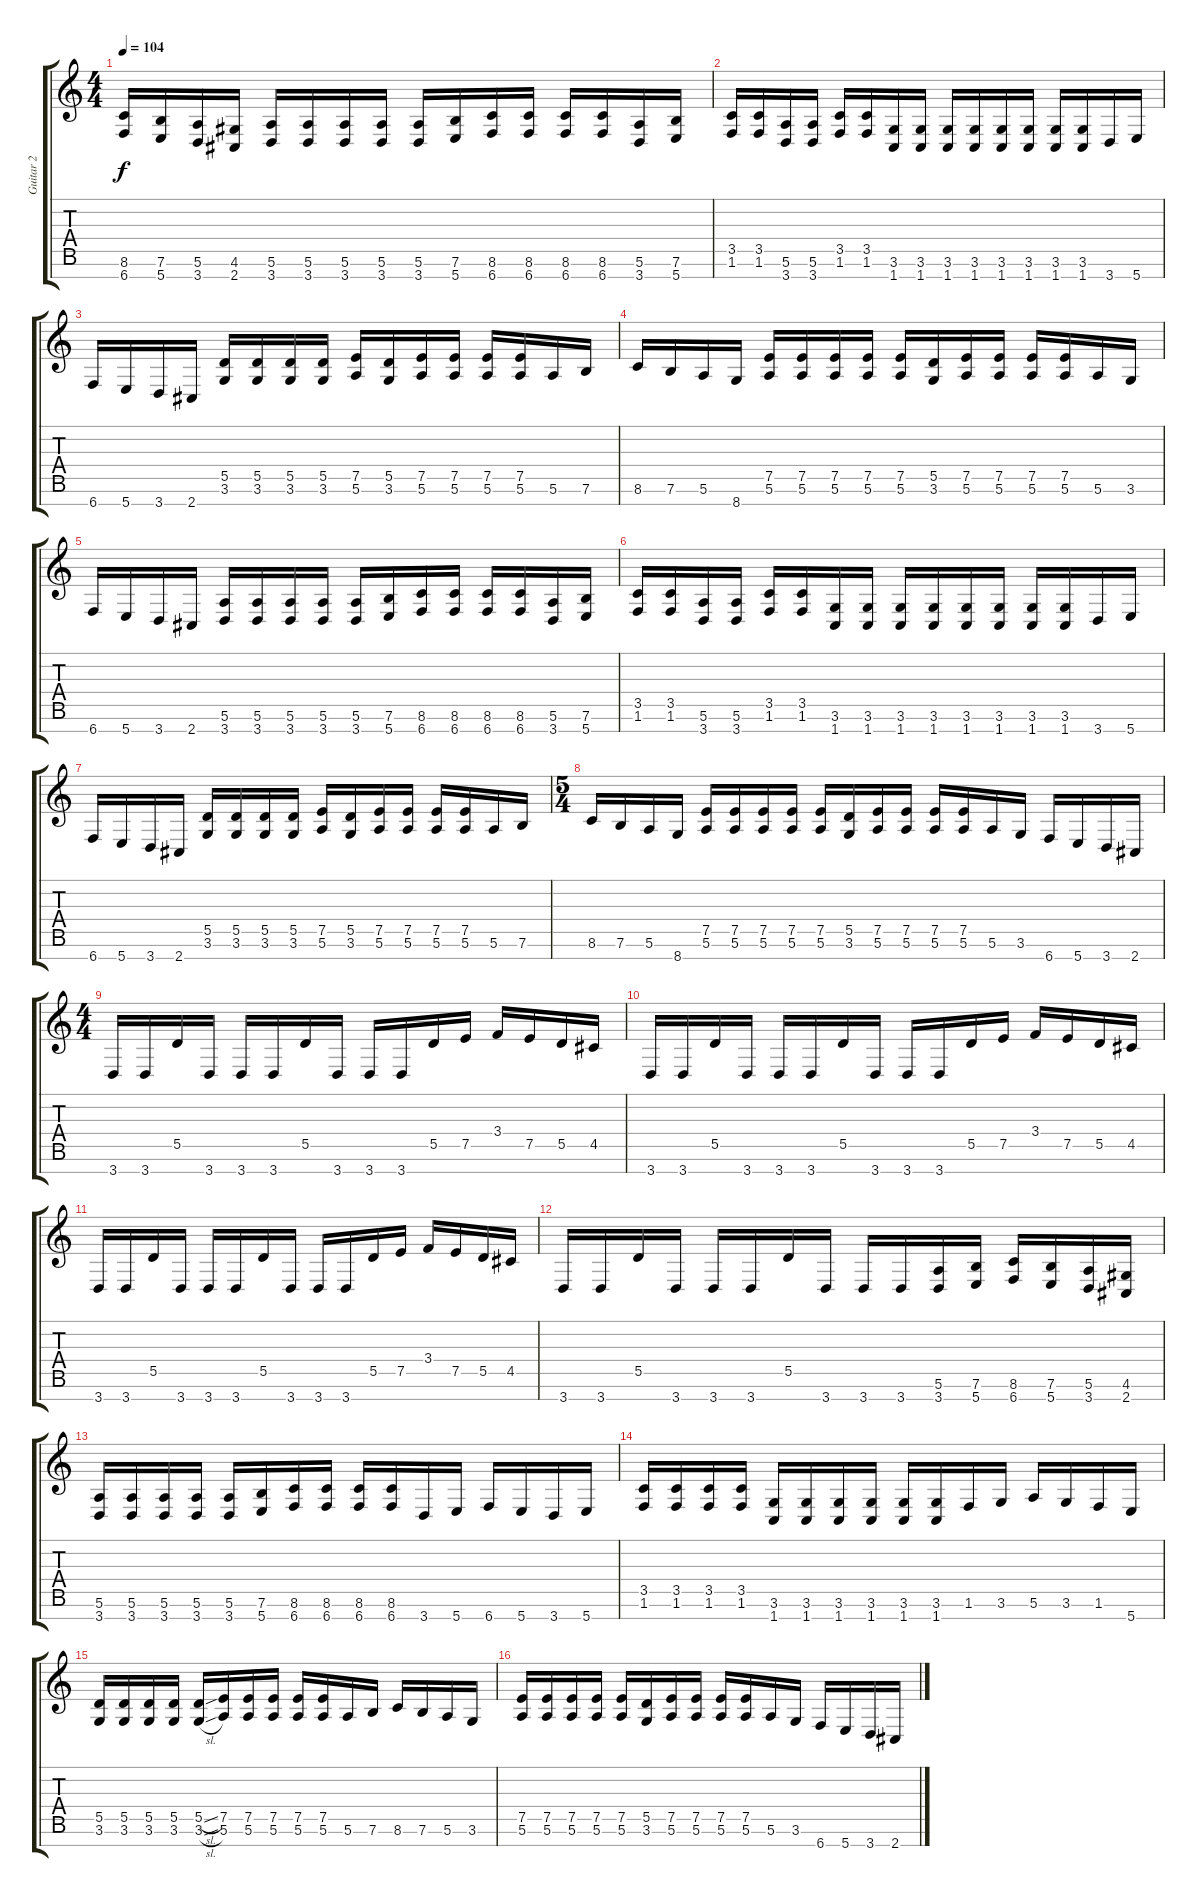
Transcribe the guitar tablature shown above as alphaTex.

\track ("Guitar 2" "Guitar 2") {instrument distortionguitar}
\staff {score tabs}
\tuning (E4 B3 G3 D3 A2 E2 B1) {hide}
\ts (4 4)
\tempo 104
\clef g2
\ks c
(8.6 6.7).16{dy f} (7.6 5.7).16 (5.6 3.7).16 (4.6 2.7).16 (5.6 3.7).16 (5.6 3.7).16 (5.6 3.7).16 (5.6 3.7).16 (5.6 3.7).16 (7.6 5.7).16 (8.6 6.7).16 (8.6 6.7).16 (8.6 6.7).16 (8.6 6.7).16 (5.6 3.7).16 (7.6 5.7).16 |
(3.5 1.6).16 (3.5 1.6).16 (5.6 3.7).16 (5.6 3.7).16 (3.5 1.6).16 (3.5 1.6).16 (3.6 1.7).16 (3.6 1.7).16 (3.6 1.7).16 (3.6 1.7).16 (3.6 1.7).16 (3.6 1.7).16 (3.6 1.7).16 (3.6 1.7).16 3.7.16 5.7.16 |
6.7.16 5.7.16 3.7.16 2.7.16 (5.5 3.6).16 (5.5 3.6).16 (5.5 3.6).16 (5.5 3.6).16 (7.5 5.6).16 (5.5 3.6).16 (7.5 5.6).16 (7.5 5.6).16 (7.5 5.6).16 (7.5 5.6).16 5.6.16 7.6.16 |
8.6.16 7.6.16 5.6.16 8.7.16 (7.5 5.6).16 (7.5 5.6).16 (7.5 5.6).16 (7.5 5.6).16 (7.5 5.6).16 (5.5 3.6).16 (7.5 5.6).16 (7.5 5.6).16 (7.5 5.6).16 (7.5 5.6).16 5.6.16 3.6.16 |
6.7.16 5.7.16 3.7.16 2.7.16 (5.6 3.7).16 (5.6 3.7).16 (5.6 3.7).16 (5.6 3.7).16 (5.6 3.7).16 (7.6 5.7).16 (8.6 6.7).16 (8.6 6.7).16 (8.6 6.7).16 (8.6 6.7).16 (5.6 3.7).16 (7.6 5.7).16 |
(3.5 1.6).16 (3.5 1.6).16 (5.6 3.7).16 (5.6 3.7).16 (3.5 1.6).16 (3.5 1.6).16 (3.6 1.7).16 (3.6 1.7).16 (3.6 1.7).16 (3.6 1.7).16 (3.6 1.7).16 (3.6 1.7).16 (3.6 1.7).16 (3.6 1.7).16 3.7.16 5.7.16 |
6.7.16 5.7.16 3.7.16 2.7.16 (5.5 3.6).16 (5.5 3.6).16 (5.5 3.6).16 (5.5 3.6).16 (7.5 5.6).16 (5.5 3.6).16 (7.5 5.6).16 (7.5 5.6).16 (7.5 5.6).16 (7.5 5.6).16 5.6.16 7.6.16 |
\ts (5 4)
8.6.16 7.6.16 5.6.16 8.7.16 (7.5 5.6).16 (7.5 5.6).16 (7.5 5.6).16 (7.5 5.6).16 (7.5 5.6).16 (5.5 3.6).16 (7.5 5.6).16 (7.5 5.6).16 (7.5 5.6).16 (7.5 5.6).16 5.6.16 3.6.16 6.7.16 5.7.16 3.7.16 2.7.16 |
\ts (4 4)
3.7.16 3.7.16 5.5.16 3.7.16 3.7.16 3.7.16 5.5.16 3.7.16 3.7.16 3.7.16 5.5.16 7.5.16 3.4.16 7.5.16 5.5.16 4.5.16 |
3.7.16 3.7.16 5.5.16 3.7.16 3.7.16 3.7.16 5.5.16 3.7.16 3.7.16 3.7.16 5.5.16 7.5.16 3.4.16 7.5.16 5.5.16 4.5.16 |
3.7.16 3.7.16 5.5.16 3.7.16 3.7.16 3.7.16 5.5.16 3.7.16 3.7.16 3.7.16 5.5.16 7.5.16 3.4.16 7.5.16 5.5.16 4.5.16 |
3.7.16 3.7.16 5.5.16 3.7.16 3.7.16 3.7.16 5.5.16 3.7.16 3.7.16 3.7.16 (5.6 3.7).16 (7.6 5.7).16 (8.6 6.7).16 (7.6 5.7).16 (5.6 3.7).16 (4.6 2.7).16 |
(5.6 3.7).16 (5.6 3.7).16 (5.6 3.7).16 (5.6 3.7).16 (5.6 3.7).16 (7.6 5.7).16 (8.6 6.7).16 (8.6 6.7).16 (8.6 6.7).16 (8.6 6.7).16 3.7.16 5.7.16 6.7.16 5.7.16 3.7.16 5.7.16 |
(3.5 1.6).16 (3.5 1.6).16 (3.5 1.6).16 (3.5 1.6).16 (3.6 1.7).16 (3.6 1.7).16 (3.6 1.7).16 (3.6 1.7).16 (3.6 1.7).16 (3.6 1.7).16 1.6.16 3.6.16 5.6.16 3.6.16 1.6.16 5.7.16 |
(5.5 3.6).16 (5.5 3.6).16 (5.5 3.6).16 (5.5 3.6).16 (5.5{sl} 3.6{sl}).16 (7.5 5.6).16 (7.5 5.6).16 (7.5 5.6).16 (7.5 5.6).16 (7.5 5.6).16 5.6.16 7.6.16 8.6.16 7.6.16 5.6.16 3.6.16 |
(7.5 5.6).16 (7.5 5.6).16 (7.5 5.6).16 (7.5 5.6).16 (7.5 5.6).16 (5.5 3.6).16 (7.5 5.6).16 (7.5 5.6).16 (7.5 5.6).16 (7.5 5.6).16 5.6.16 3.6.16 6.7.16 5.7.16 3.7.16 2.7.16
